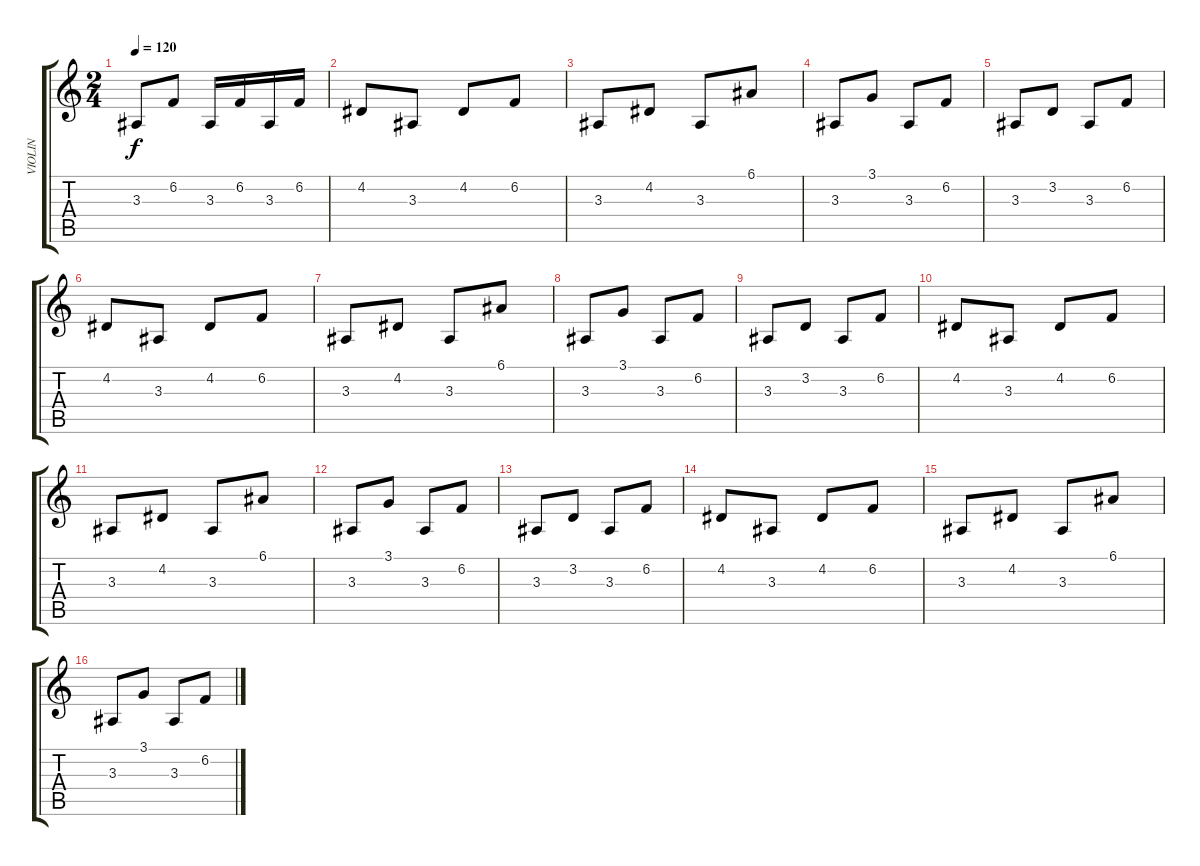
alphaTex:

\track ("VIOLIN" "VIOLIN") {instrument lead2sawtooth}
\staff {score tabs}
\tuning (E4 B3 G3 D3 A2 E2) {hide}
\ts (2 4)
\tempo 120
\clef g2
\ks c
3.3.8{dy f} 6.2.8 3.3.16 6.2.16 3.3.16 6.2.16 |
4.2.8{volume 16} 3.3.8 4.2.8 6.2.8 |
3.3.8 4.2.8 3.3.8 6.1.8 |
3.3.8 3.1.8 3.3.8 6.2.8 |
3.3.8 3.2.8 3.3.8 6.2.8 |
4.2.8 3.3.8 4.2.8 6.2.8 |
3.3.8 4.2.8 3.3.8 6.1.8 |
3.3.8 3.1.8 3.3.8 6.2.8 |
3.3.8 3.2.8 3.3.8 6.2.8 |
4.2.8 3.3.8 4.2.8 6.2.8 |
3.3.8 4.2.8 3.3.8 6.1.8 |
3.3.8 3.1.8 3.3.8 6.2.8 |
3.3.8 3.2.8 3.3.8 6.2.8 |
4.2.8 3.3.8 4.2.8 6.2.8 |
3.3.8 4.2.8 3.3.8 6.1.8 |
3.3.8 3.1.8 3.3.8 6.2.8
